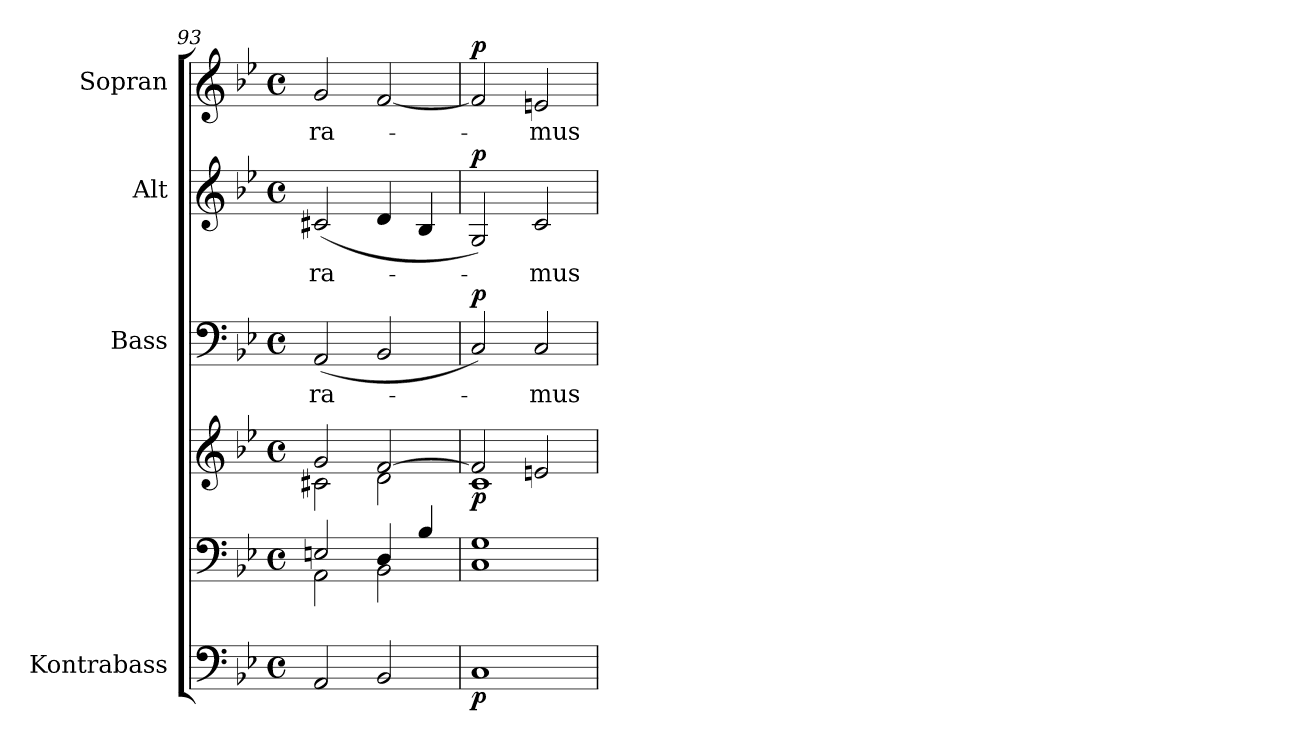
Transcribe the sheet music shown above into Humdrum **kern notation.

**kern	**dynam	**kern	**kern	**dynam	**kern	**text	**dynam	**kern	**text	**dynam	**kern	**text	**dynam
*part5	*part5	*part4	*part4	*part4	*part3	*part3	*part3	*part2	*part2	*part2	*part1	*part1	*part1
*staff6	*staff6	*staff5	*staff4	*staff4/5	*staff3	*staff3	*staff3	*staff2	*staff2	*staff2	*staff1	*staff1	*staff1
*I"Kontrabass	*	*	*	*	*I"Bass	*	*	*I"Alt	*	*	*I"Sopran	*	*
*I'Kb.	*	*	*	*	*I'B.	*	*	*I'A.	*	*	*I'S.	*	*
*clefF4	*	*clefF4	*clefG2	*	*clefF4	*	*	*clefG2	*	*	*clefG2	*	*
*ITrd7c12	*	*	*	*	*	*	*	*	*	*	*	*	*
*k[b-e-]	*	*k[b-e-]	*k[b-e-]	*	*k[b-e-]	*	*	*k[b-e-]	*	*	*k[b-e-]	*	*
*B-:	*	*B-:	*B-:	*	*B-:	*	*	*B-:	*	*	*B-:	*	*
*M4/4	*	*M4/4	*M4/4	*	*M4/4	*	*	*M4/4	*	*	*M4/4	*	*
*met(c)	*	*met(c)	*met(c)	*	*met(c)	*	*	*met(c)	*	*	*met(c)	*	*
=93	=93	=93	=93	=93	=93	=93	=93	=93	=93	=93	=93	=93	=93
*	*	*^	*^	*	*	*	*	*	*	*	*	*	*
!	!	!	!	!	!	!	!	!LO:LY:b	!	!	!LO:LY:b	!	!	!LO:LY:b	!
2AAA/	.	2En/	2AA\	2g/	2c#X\	.	(<2AA/	-ra-	.	(<2c#X/	-ra-	.	2g/	-ra-	.
2BBB-/	.	4D/	2BB-\	[>2f/	2d\	.	2BB-/	.	.	4d/	.	.	[2f/	.	.
.	.	4B-/	.	.	.	.	.	.	.	4B-/	.	.	.	.	.
=94	=94	=94	=94	=94	=94	=94	=94	=94	=94	=94	=94	=94	=94	=94	=94
!	!LO:DY:b	!	!	!	!	!LO:DY:b	!	!	!LO:DY:a	!	!	!LO:DY:a	!	!	!LO:DY:a
1CC	p	1G	1C	2f/]	1c	p	2C/)	.	p	2G/)	.	p	2f/]	.	p
!	!	!	!	!	!	!	!	!LO:LY:b	!	!	!LO:LY:b	!	!	!LO:LY:b	!
.	.	.	.	2en/	.	.	2C/	-mus	.	2c/	-mus	.	2en/	-mus	.
*	*	*v	*v	*	*	*	*	*	*	*	*	*	*	*	*
*	*	*	*v	*v	*	*	*	*	*	*	*	*	*	*
=	=	=	=	=	=	=	=	=	=	=	=	=	=
*-	*-	*-	*-	*-	*-	*-	*-	*-	*-	*-	*-	*-	*-
